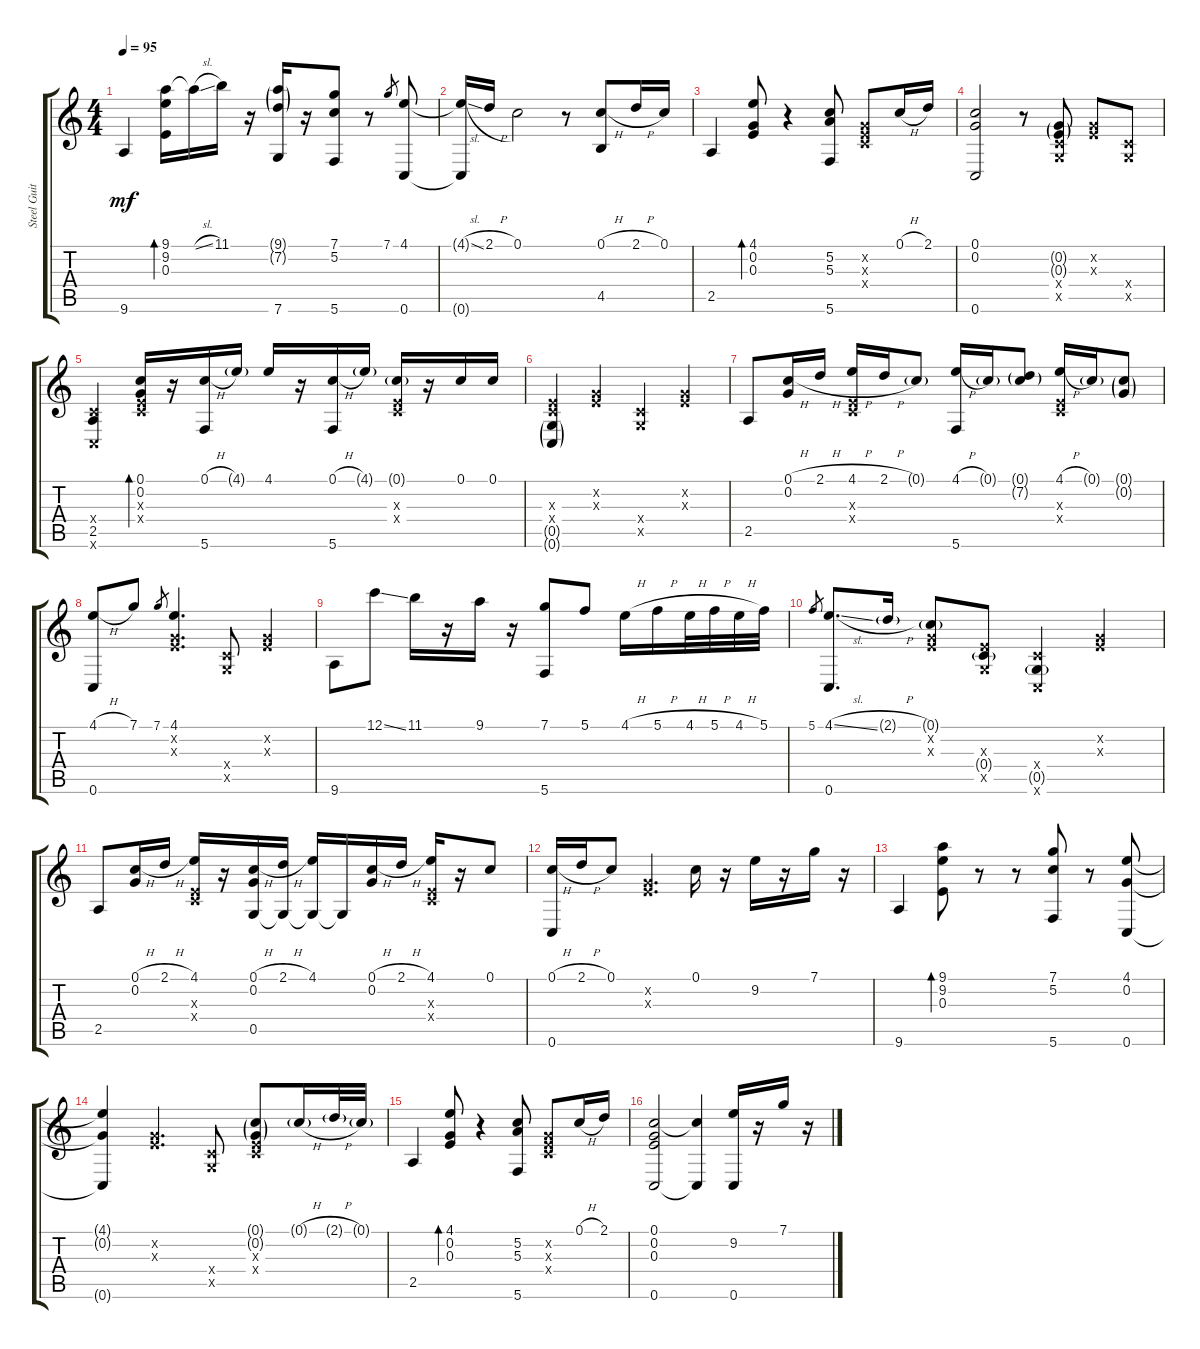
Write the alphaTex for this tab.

\track ("Steel Guitar" "Steel Guit") {instrument acousticguitarsteel}
\staff {score tabs}
\tuning (C4 G3 E3 C3 G2 C2) {hide}
\ts (4 4)
\tempo 95
\clef g2
\ks c
9.6.4{dy mf} (9.1 9.2 0.3).16{bd 30} 9.1{sl t}.16 11.1.16 r.16 (9.1{g} 7.2{g} 7.6).16 r.16 (7.1 5.2 5.6).8 r.8 7.1.8{gr} (4.1 0.6).8 |
(4.1{sl t} 0.6{t}).16 2.1{h}.16 0.1.2 r.8 (0.1{h} 4.5).8 2.1{h}.16 0.1.16 |
2.5.4 (4.1 0.2 0.3).8{bd 30} r.4 (5.2 5.3 5.6).8 (0.2{x} 0.3{x} 0.4{x}).8 0.1{h}.16 2.1.16 |
(0.1 0.2 0.6).2 r.8 (0.2{g} 0.3{g} 0.4{x} 0.5{x}).8 (0.2{x} 0.3{x}).8 (0.4{x} 0.5{x}).8 |
(0.4{x} 2.5 0.6{x}).4 (0.1 0.2 0.3{x} 0.4{x}).16{bd 30} r.16 (0.1{h} 5.6).16 4.1{g}.16 4.1.16 r.16 (0.1{h} 5.6).16 4.1{g}.16 (0.1{g} 0.3{x} 0.4{x}).16 r.16 0.1.16 0.1.16 |
(0.3{x} 0.4{x} 0.5{g} 0.6{g}).4 (0.2{x} 0.3{x}).4 (0.4{x} 0.5{x}).4 (0.2{x} 0.3{x}).4 |
2.5.8 (0.1{h} 0.2).16 2.1{h}.16 (4.1{h} 0.3{x} 0.4{x}).16 2.1{h}.16 0.1{g}.8 (4.1{h} 5.6).16 0.1{g}.16 (0.1{g} 7.2{g}).8 (4.1{h} 0.3{x} 0.4{x}).16 0.1{g}.16 (0.1{g} 0.2{g}).8 |
(4.1{h} 0.6).8 7.1.8 7.1.8{gr} (4.1 0.2{x} 0.3{x}).4{d} (0.4{x} 0.5{x}).8 (0.2{x} 0.3{x}).4 |
9.6.8 12.1{ss}.8 11.1.16 r.16 9.1.16 r.16 (7.1 5.6).8 5.1.8 4.1{h}.16 5.1{h}.16 4.1{h}.32 5.1{h}.32 4.1{h}.32 5.1.32 |
5.1.8{gr} (4.1{sl} 0.6).8{d} 2.1{h g}.16 (0.1{g} 0.2{x} 0.3{x}).8 (0.3{x} 0.4{g} 0.5{x}).8 (0.4{x} 0.5{g} 0.6{x}).4 (0.2{x} 0.3{x}).4 |
2.5.8 (0.1{h} 0.2).16 2.1{h}.16 (4.1 0.3{x} 0.4{x}).16 r.16 (0.1{h} 0.2 0.5).16 (2.1{h} 0.5{t}).16 (4.1 0.5{t}).16 0.5{t}.16 (0.1{h} 0.2).16 2.1{h}.16 (4.1 0.3{x} 0.4{x}).16 r.16 0.1.8 |
(0.1{h} 0.6).16 2.1{h}.16 0.1.8 (0.2{x} 0.3{x}).4{d} 0.1.16 r.16 9.2.16 r.16 7.1.16 r.16 |
9.6.4 (9.1 9.2 0.3).8{bd 30} r.8 r.8 (7.1 5.2 5.6).8 r.8 (4.1 0.2 0.6).8 |
(4.1{t} 0.2{t} 0.6{t}).4 (0.2{x} 0.3{x}).4{d} (0.4{x} 0.5{x}).8 (0.1{g} 0.2{g} 0.3{x} 0.4{x}).8 0.1{h g}.16 2.1{h g}.32 0.1{g}.32 |
2.5.4 (4.1 0.2 0.3).8{bd 30} r.4 (5.2 5.3 5.6).8 (0.2{x} 0.3{x} 0.4{x}).8 0.1{h}.16 2.1.16 |
(0.1 0.2 0.3 0.6).2 (0.1{t} 0.6{t}).4 (9.2 0.6).16 r.16 7.1.16 r.16
